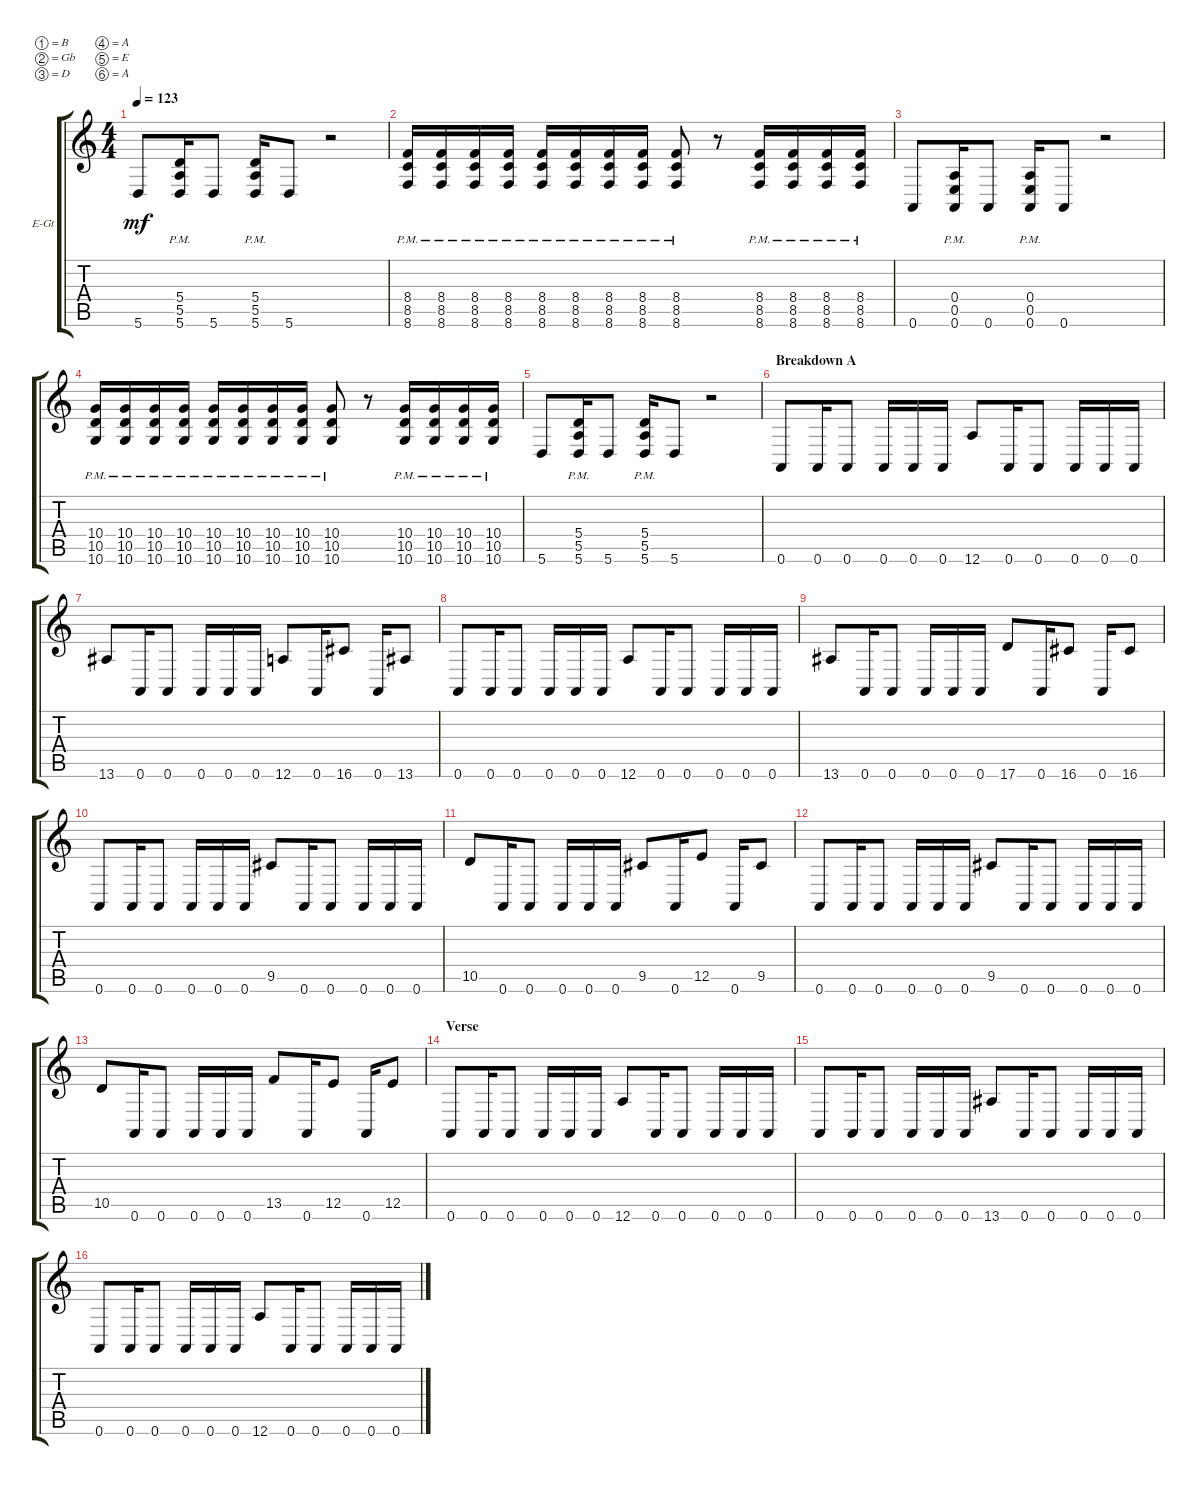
\bracketExtendMode groupsimilarinstruments
\firstSystemTrackNameOrientation horizontal
\otherSystemsTrackNameOrientation horizontal
\track ("Rhythm Guitar 2" "E-Gt") {instrument distortionguitar}
\staff {score tabs}
\tuning (B3 Gb3 D3 A2 E2 A1)
\ts (4 4)
\tempo 123
\clef g2
\ks aminor
5.6.8{dy mf} (5.6{pm} 5.5{pm} 5.4{pm}).16 5.6.8 (5.6{pm} 5.4{pm} 5.5{pm}).16 5.6.8 r.2 |
(8.6{pm} 8.5{pm} 8.4{pm}).16 (8.6{pm} 8.5{pm} 8.4{pm}).16 (8.6{pm} 8.5{pm} 8.4{pm}).16 (8.6{pm} 8.5{pm} 8.4{pm}).16 (8.6{pm} 8.5{pm} 8.4{pm}).16 (8.6{pm} 8.5{pm} 8.4{pm}).16 (8.6{pm} 8.5{pm} 8.4{pm}).16 (8.6{pm} 8.5{pm} 8.4{pm}).16 (8.4{pm} 8.5{pm} 8.6{pm}).8 r.8 (8.6{pm} 8.5{pm} 8.4{pm}).16 (8.6{pm} 8.5{pm} 8.4{pm}).16 (8.6{pm} 8.5{pm} 8.4{pm}).16 (8.6{pm} 8.5{pm} 8.4{pm}).16 |
0.6.8 (0.6{pm} 0.5{pm} 0.4{pm}).16 0.6.8 (0.6{pm} 0.4{pm} 0.5{pm}).16 0.6.8 r.2 |
(10.6{pm} 10.5{pm} 10.4{pm}).16 (10.6{pm} 10.5{pm} 10.4{pm}).16 (10.6{pm} 10.5{pm} 10.4{pm}).16 (10.6{pm} 10.5{pm} 10.4{pm}).16 (10.6{pm} 10.5{pm} 10.4{pm}).16 (10.6{pm} 10.5{pm} 10.4{pm}).16 (10.6{pm} 10.5{pm} 10.4{pm}).16 (10.6{pm} 10.5{pm} 10.4{pm}).16 (10.4{pm} 10.5{pm} 10.6{pm}).8 r.8 (10.6{pm} 10.5{pm} 10.4{pm}).16 (10.6{pm} 10.5{pm} 10.4{pm}).16 (10.6{pm} 10.5{pm} 10.4{pm}).16 (10.6{pm} 10.5{pm} 10.4{pm}).16 |
5.6.8 (5.6{pm} 5.5{pm} 5.4{pm}).16 5.6.8 (5.6{pm} 5.4{pm} 5.5{pm}).16 5.6.8 r.2 |
\section ("" "Breakdown A")
0.6.8 0.6.16 0.6.8 0.6.16 0.6.16 0.6.16 12.6.8 0.6.16 0.6.8 0.6.16 0.6.16 0.6.16 |
13.6.8 0.6.16 0.6.8 0.6.16 0.6.16 0.6.16 12.6.8 0.6.16 16.6.8 0.6.16 13.6.8 |
0.6.8 0.6.16 0.6.8 0.6.16 0.6.16 0.6.16 12.6.8 0.6.16 0.6.8 0.6.16 0.6.16 0.6.16 |
13.6.8 0.6.16 0.6.8 0.6.16 0.6.16 0.6.16 17.6.8 0.6.16 16.6.8 0.6.16 16.6.8 |
0.6.8 0.6.16 0.6.8 0.6.16 0.6.16 0.6.16 9.5.8 0.6.16 0.6.8 0.6.16 0.6.16 0.6.16 |
10.5.8 0.6.16 0.6.8 0.6.16 0.6.16 0.6.16 9.5.8 0.6.16 12.5.8 0.6.16 9.5.8 |
0.6.8 0.6.16 0.6.8 0.6.16 0.6.16 0.6.16 9.5.8 0.6.16 0.6.8 0.6.16 0.6.16 0.6.16 |
10.5.8 0.6.16 0.6.8 0.6.16 0.6.16 0.6.16 13.5.8 0.6.16 12.5.8 0.6.16 12.5.8 |
\section ("" "Verse")
0.6.8 0.6.16 0.6.8 0.6.16 0.6.16 0.6.16 12.6.8 0.6.16 0.6.8 0.6.16 0.6.16 0.6.16 |
0.6.8 0.6.16 0.6.8 0.6.16 0.6.16 0.6.16 13.6.8 0.6.16 0.6.8 0.6.16 0.6.16 0.6.16 |
0.6.8 0.6.16 0.6.8 0.6.16 0.6.16 0.6.16 12.6.8 0.6.16 0.6.8 0.6.16 0.6.16 0.6.16
